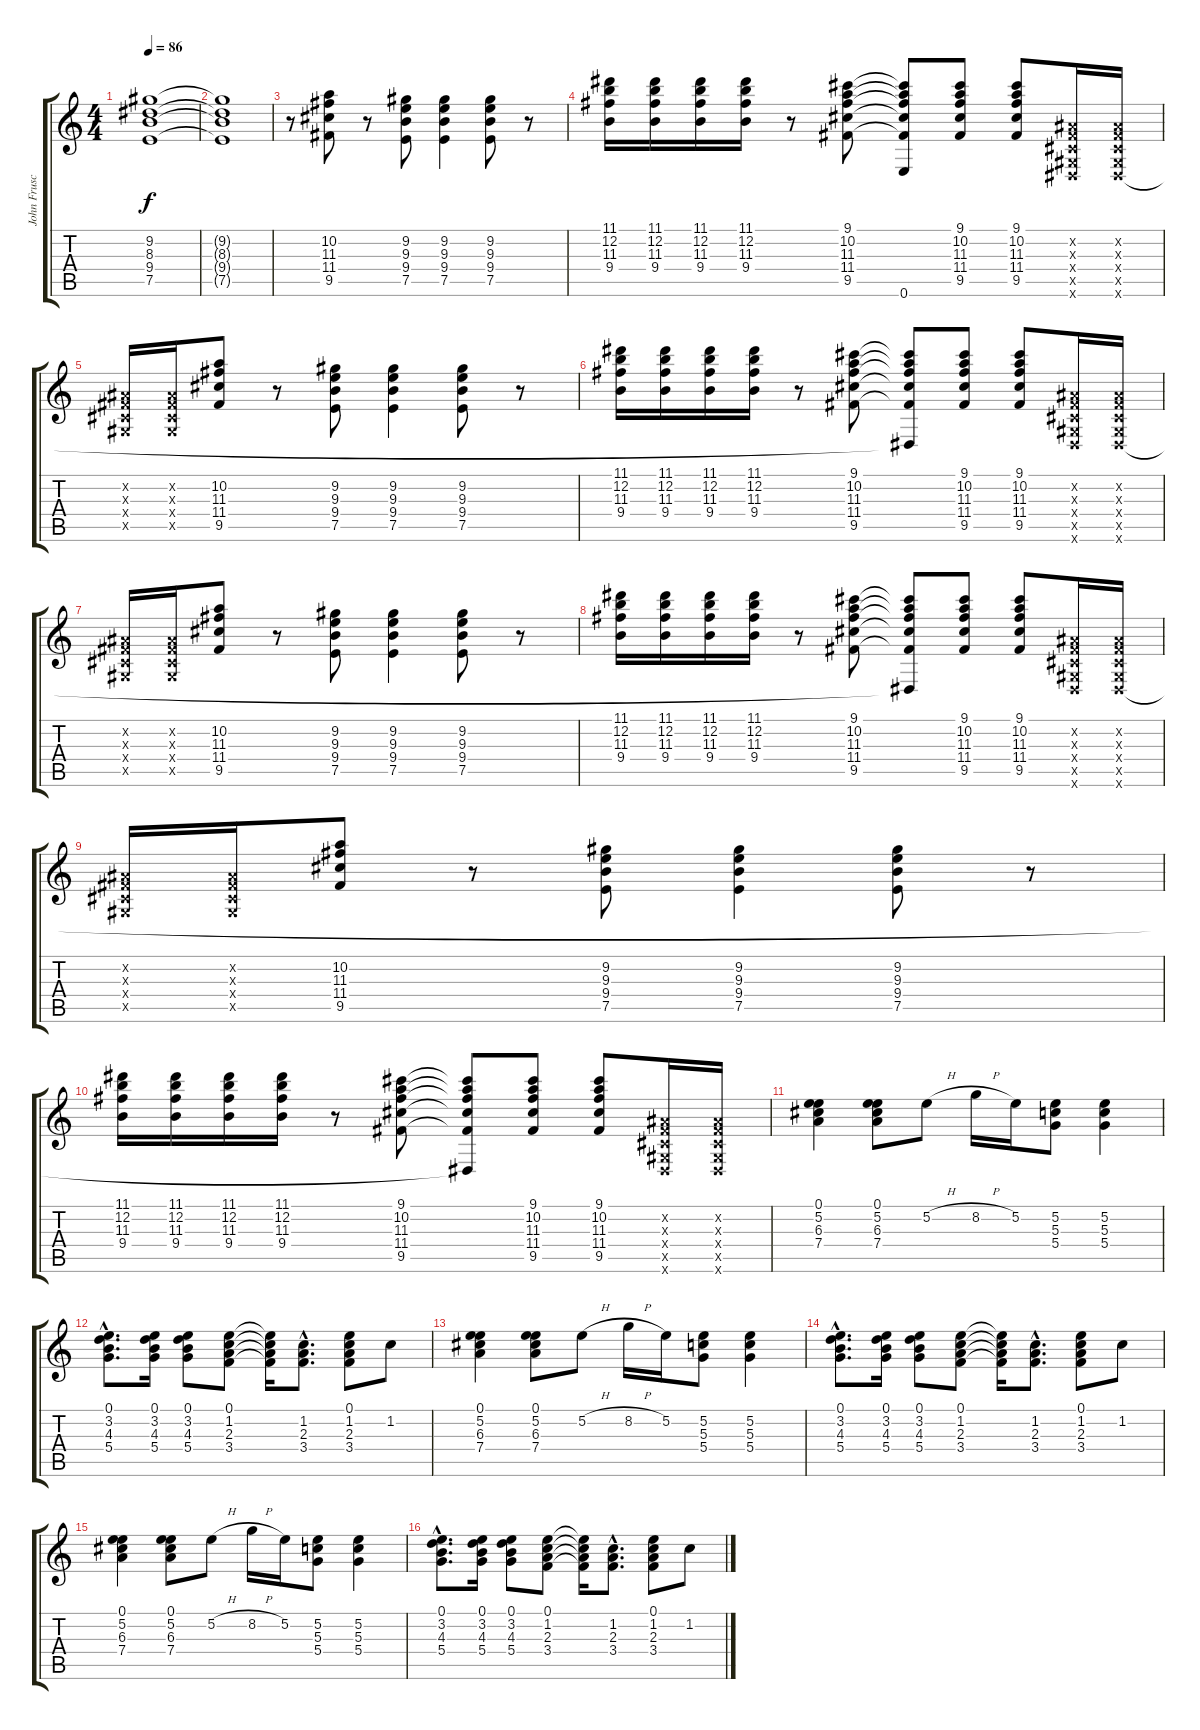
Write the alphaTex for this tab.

\track ("John Frusciante - Guitar" "John Frusc") {instrument acousticguitarsteel}
\staff {score tabs}
\tuning (E4 B3 G3 D3 A2 E2) {hide}
\ts (4 4)
\tempo 86
\clef g2
\ks c
(9.2 8.3 9.4 7.5).1{dy f} |
(9.2{t} 8.3{t} 9.4{t} 7.5{t}).1 |
r.8 (10.2 11.3 11.4 9.5).8 r.8 (9.2 9.3 9.4 7.5).8 (9.2 9.3 9.4 7.5).4 (9.2 9.3 9.4 7.5).8 r.8 |
(11.1 12.2 11.3 9.4).16 (11.1 12.2 11.3 9.4).16 (11.1 12.2 11.3 9.4).16 (11.1 12.2 11.3 9.4).16 r.8 (9.1 10.2 11.3 11.4 9.5).8 (9.1{t} 10.2{t} 11.3{t} 11.4{t} 9.5{t} 0.6).8 (9.1 10.2 11.3 11.4 9.5).8 (9.1 10.2 11.3 11.4 9.5).8 (-1.2{x} -1.3{x} -1.4{x} -1.5{x} -1.6{x}).16 (-1.2{x} -1.3{x} -1.4{x} -1.5{x} -1.6{x}).16 |
(-1.2{x} -1.3{x} -1.4{x} -1.5{x}).16 (-1.2{x} -1.3{x} -1.4{x} -1.5{x}).16 (10.2 11.3 11.4 9.5).8 r.8 (9.2 9.3 9.4 7.5).8 (9.2 9.3 9.4 7.5).4 (9.2 9.3 9.4 7.5).8 r.8 |
(11.1 12.2 11.3 9.4).16 (11.1 12.2 11.3 9.4).16 (11.1 12.2 11.3 9.4).16 (11.1 12.2 11.3 9.4).16 r.8 (9.1 10.2 11.3 11.4 9.5).8 (9.1{t} 10.2{t} 11.3{t} 11.4{t} 9.5{t} -1.6{t}).8 (9.1 10.2 11.3 11.4 9.5).8 (9.1 10.2 11.3 11.4 9.5).8 (-1.2{x} -1.3{x} -1.4{x} -1.5{x} -1.6{x}).16 (-1.2{x} -1.3{x} -1.4{x} -1.5{x} -1.6{x}).16 |
(-1.2{x} -1.3{x} -1.4{x} -1.5{x}).16 (-1.2{x} -1.3{x} -1.4{x} -1.5{x}).16 (10.2 11.3 11.4 9.5).8 r.8 (9.2 9.3 9.4 7.5).8 (9.2 9.3 9.4 7.5).4 (9.2 9.3 9.4 7.5).8 r.8 |
(11.1 12.2 11.3 9.4).16 (11.1 12.2 11.3 9.4).16 (11.1 12.2 11.3 9.4).16 (11.1 12.2 11.3 9.4).16 r.8 (9.1 10.2 11.3 11.4 9.5).8 (9.1{t} 10.2{t} 11.3{t} 11.4{t} 9.5{t} -1.6{t}).8 (9.1 10.2 11.3 11.4 9.5).8 (9.1 10.2 11.3 11.4 9.5).8 (-1.2{x} -1.3{x} -1.4{x} -1.5{x} -1.6{x}).16 (-1.2{x} -1.3{x} -1.4{x} -1.5{x} -1.6{x}).16 |
(-1.2{x} -1.3{x} -1.4{x} -1.5{x}).16 (-1.2{x} -1.3{x} -1.4{x} -1.5{x}).16 (10.2 11.3 11.4 9.5).8 r.8 (9.2 9.3 9.4 7.5).8 (9.2 9.3 9.4 7.5).4 (9.2 9.3 9.4 7.5).8 r.8 |
(11.1 12.2 11.3 9.4).16 (11.1 12.2 11.3 9.4).16 (11.1 12.2 11.3 9.4).16 (11.1 12.2 11.3 9.4).16 r.8 (9.1 10.2 11.3 11.4 9.5).8 (9.1{t} 10.2{t} 11.3{t} 11.4{t} 9.5{t} -1.6{t}).8 (9.1 10.2 11.3 11.4 9.5).8 (9.1 10.2 11.3 11.4 9.5).8 (-1.2{x} -1.3{x} -1.4{x} -1.5{x} -1.6{x}).16 (-1.2{x} -1.3{x} -1.4{x} -1.5{x} -1.6{x}).16 |
(0.1 5.2 6.3 7.4).4 (0.1 5.2 6.3 7.4).8 5.2{h}.8 8.2{h}.16 5.2.16 (5.2 5.3 5.4).8 (5.2 5.3 5.4).4 |
(0.1{hac} 3.2{hac} 4.3{hac} 5.4{hac}).8{d} (0.1 3.2 4.3 5.4).16 (0.1 3.2 4.3 5.4).8 (0.1 1.2 2.3 3.4).8 (0.1{t} 1.2{t} 2.3{t} 3.4{t}).16 (1.2{hac} 2.3{hac} 3.4{hac}).8{d} (0.1 1.2 2.3 3.4).8 1.2.8 |
(0.1 5.2 6.3 7.4).4 (0.1 5.2 6.3 7.4).8 5.2{h}.8 8.2{h}.16 5.2.16 (5.2 5.3 5.4).8 (5.2 5.3 5.4).4 |
(0.1{hac} 3.2{hac} 4.3{hac} 5.4{hac}).8{d} (0.1 3.2 4.3 5.4).16 (0.1 3.2 4.3 5.4).8 (0.1 1.2 2.3 3.4).8 (0.1{t} 1.2{t} 2.3{t} 3.4{t}).16 (1.2{hac} 2.3{hac} 3.4{hac}).8{d} (0.1 1.2 2.3 3.4).8 1.2.8 |
(0.1 5.2 6.3 7.4).4 (0.1 5.2 6.3 7.4).8 5.2{h}.8 8.2{h}.16 5.2.16 (5.2 5.3 5.4).8 (5.2 5.3 5.4).4 |
(0.1{hac} 3.2{hac} 4.3{hac} 5.4{hac}).8{d} (0.1 3.2 4.3 5.4).16 (0.1 3.2 4.3 5.4).8 (0.1 1.2 2.3 3.4).8 (0.1{t} 1.2{t} 2.3{t} 3.4{t}).16 (1.2{hac} 2.3{hac} 3.4{hac}).8{d} (0.1 1.2 2.3 3.4).8 1.2.8
